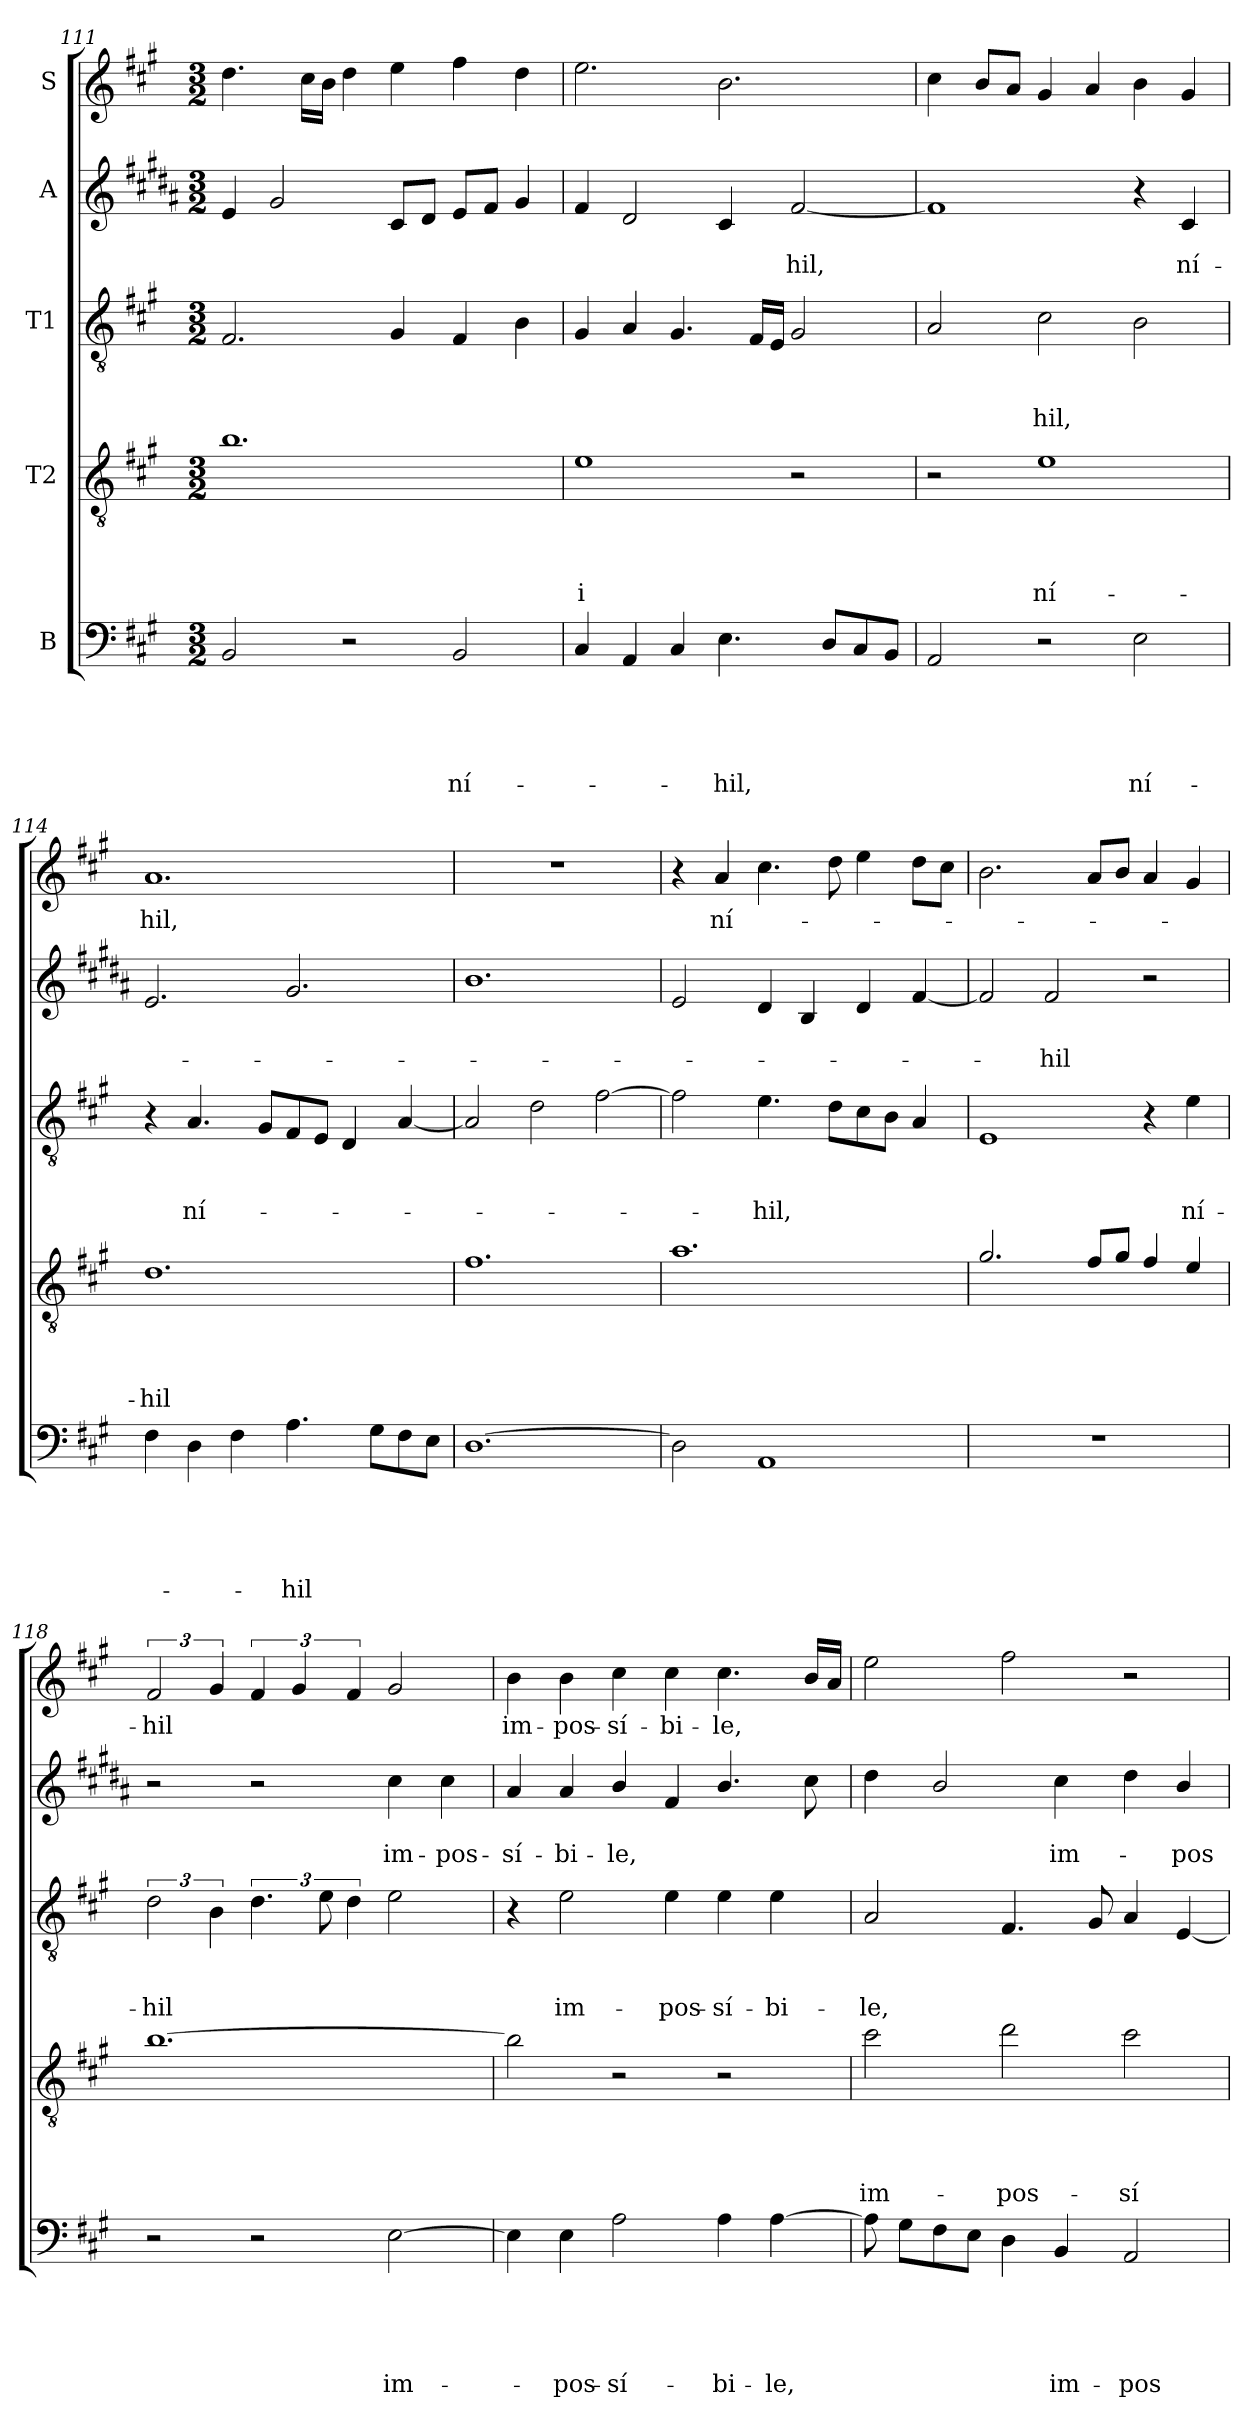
**kern	**text	**text	**text	**text	**text	**kern	**text	**text	**text	**text	**kern	**text	**text	**text	**kern	**text	**text	**kern	**text
*part5	*part5	*part5	*part5	*part5	*part5	*part4	*part4	*part4	*part4	*part4	*part3	*part3	*part3	*part3	*part2	*part2	*part2	*part1	*part1
*staff5	*staff5	*staff5	*staff5	*staff5	*staff5	*staff4	*staff4	*staff4	*staff4	*staff4	*staff3	*staff3	*staff3	*staff3	*staff2	*staff2	*staff2	*staff1	*staff1
*I"B	*	*	*	*	*	*I"T2	*	*	*	*	*I"T1	*	*	*	*I"A	*	*	*I"S	*
*clefF4	*	*	*	*	*	*clefGv2	*	*	*	*	*clefGv2	*	*	*	*clefG2	*	*	*clefG2	*
*	*	*	*	*	*	*ITrd8c14	*	*	*	*	*	*	*	*	*ITrd1c2	*	*	*	*
*k[f#c#g#]	*	*	*	*	*	*k[f#c#g#]	*	*	*	*	*k[f#c#g#]	*	*	*	*k[f#c#g#]	*	*	*k[f#c#g#]	*
*A:	*	*	*	*	*	*A:	*	*	*	*	*A:	*	*	*	*A:	*	*	*A:	*
*M3/2	*	*	*	*	*	*M3/2	*	*	*	*	*M3/2	*	*	*	*M3/2	*	*	*M3/2	*
=111	=111	=111	=111	=111	=111	=111	=111	=111	=111	=111	=111	=111	=111	=111	=111	=111	=111	=111	=111
2BB/	.	.	.	.	.	1.B	.	.	.	.	2.F#/	.	.	.	4d/	.	.	4.dd\	.
.	.	.	.	.	.	.	.	.	.	.	.	.	.	.	2f#/	.	.	.	.
.	.	.	.	.	.	.	.	.	.	.	.	.	.	.	.	.	.	16cc#\LL	.
.	.	.	.	.	.	.	.	.	.	.	.	.	.	.	.	.	.	16b\JJ	.
2r	.	.	.	.	.	.	.	.	.	.	.	.	.	.	.	.	.	4dd\	.
.	.	.	.	.	.	.	.	.	.	.	4G#/	.	.	.	8B/L	.	.	4ee\	.
.	.	.	.	.	.	.	.	.	.	.	.	.	.	.	8c#/J	.	.	.	.
!	!	!	!	!	!LO:LY:b	!	!	!	!	!	!	!	!	!	!	!	!	!	!
2BB/	.	.	.	.	ní-	.	.	.	.	.	4F#/	.	.	.	8d/L	.	.	4ff#\	.
.	.	.	.	.	.	.	.	.	.	.	.	.	.	.	8e/J	.	.	.	.
.	.	.	.	.	.	.	.	.	.	.	4B\	.	.	.	4f#/	.	.	4dd\	.
=112	=112	=112	=112	=112	=112	=112	=112	=112	=112	=112	=112	=112	=112	=112	=112	=112	=112	=112	=112
!	!	!	!	!	!	!	!	!	!	!LO:LY:b	!	!	!	!	!	!	!	!	!
4C#/	.	.	.	.	.	1E	.	.	.	-i	4G#/	.	.	.	4e/	.	.	2.ee\	.
4AA/	.	.	.	.	.	.	.	.	.	.	4A/	.	.	.	2c#/	.	.	.	.
4C#/	.	.	.	.	.	.	.	.	.	.	4.G#/	.	.	.	.	.	.	.	.
!	!	!	!	!	!LO:LY:b	!	!	!	!	!	!	!	!	!	!	!	!	!	!
4.E\	.	.	.	.	-hil,	.	.	.	.	.	.	.	.	.	4B/	.	.	2.b\	.
.	.	.	.	.	.	.	.	.	.	.	16F#/LL	.	.	.	.	.	.	.	.
.	.	.	.	.	.	.	.	.	.	.	16E/JJ	.	.	.	.	.	.	.	.
!	!	!	!	!	!	!	!	!	!	!	!	!	!	!	!	!	!LO:LY:b	!	!
.	.	.	.	.	.	2r	.	.	.	.	2G#/	.	.	.	[2e/	.	-hil,	.	.
8D/L	.	.	.	.	.	.	.	.	.	.	.	.	.	.	.	.	.	.	.
8C#/	.	.	.	.	.	.	.	.	.	.	.	.	.	.	.	.	.	.	.
8BB/J	.	.	.	.	.	.	.	.	.	.	.	.	.	.	.	.	.	.	.
=113	=113	=113	=113	=113	=113	=113	=113	=113	=113	=113	=113	=113	=113	=113	=113	=113	=113	=113	=113
2AA/	.	.	.	.	.	2r	.	.	.	.	2A/	.	.	.	1e]	.	.	4cc#\	.
.	.	.	.	.	.	.	.	.	.	.	.	.	.	.	.	.	.	8b/L	.
.	.	.	.	.	.	.	.	.	.	.	.	.	.	.	.	.	.	8a/J	.
!	!	!	!	!	!	!	!	!	!	!LO:LY:b	!	!	!	!LO:LY:b	!	!	!	!	!
2r	.	.	.	.	.	1E	.	.	.	ní-	2c#\	.	.	-hil,	.	.	.	4g#/	.
.	.	.	.	.	.	.	.	.	.	.	.	.	.	.	.	.	.	4a/	.
!	!	!	!	!	!LO:LY:b	!	!	!	!	!	!	!	!	!	!	!	!	!	!
2E\	.	.	.	.	ní-	.	.	.	.	.	2B\	.	.	.	4r	.	.	4b\	.
!	!	!	!	!	!	!	!	!	!	!	!	!	!	!	!	!	!LO:LY:b	!	!
.	.	.	.	.	.	.	.	.	.	.	.	.	.	.	4B/	.	ní-	4g#/	.
!!LO:LB:g=z
=114	=114	=114	=114	=114	=114	=114	=114	=114	=114	=114	=114	=114	=114	=114	=114	=114	=114	=114	=114
!	!	!	!	!	!	!	!	!	!	!LO:LY:b	!	!	!	!	!	!	!	!	!LO:LY:b
4F#\	.	.	.	.	.	1.D	.	.	.	-hil	4r	.	.	.	2.d/	.	.	1.a	-hil,
!	!	!	!	!	!	!	!	!	!	!	!	!	!	!LO:LY:b	!	!	!	!	!
4D\	.	.	.	.	.	.	.	.	.	.	4.A/	.	.	ní-	.	.	.	.	.
4F#\	.	.	.	.	.	.	.	.	.	.	.	.	.	.	.	.	.	.	.
.	.	.	.	.	.	.	.	.	.	.	8G#/L	.	.	.	.	.	.	.	.
!	!	!	!	!	!LO:LY:b	!	!	!	!	!	!	!	!	!	!	!	!	!	!
4.A\	.	.	.	.	-hil	.	.	.	.	.	8F#/	.	.	.	2.f#/	.	.	.	.
.	.	.	.	.	.	.	.	.	.	.	8E/J	.	.	.	.	.	.	.	.
.	.	.	.	.	.	.	.	.	.	.	4D/	.	.	.	.	.	.	.	.
8G#\L	.	.	.	.	.	.	.	.	.	.	.	.	.	.	.	.	.	.	.
8F#\	.	.	.	.	.	.	.	.	.	.	[4A/	.	.	.	.	.	.	.	.
8E\J	.	.	.	.	.	.	.	.	.	.	.	.	.	.	.	.	.	.	.
=115	=115	=115	=115	=115	=115	=115	=115	=115	=115	=115	=115	=115	=115	=115	=115	=115	=115	=115	=115
[1.D	.	.	.	.	.	1.F#	.	.	.	.	2A/]	.	.	.	1.a	.	.	1.r	.
.	.	.	.	.	.	.	.	.	.	.	2d\	.	.	.	.	.	.	.	.
.	.	.	.	.	.	.	.	.	.	.	[2f#\	.	.	.	.	.	.	.	.
=116	=116	=116	=116	=116	=116	=116	=116	=116	=116	=116	=116	=116	=116	=116	=116	=116	=116	=116	=116
2D\]	.	.	.	.	.	1.A	.	.	.	.	2f#\]	.	.	.	2d/	.	.	4r	.
!	!	!	!	!	!	!	!	!	!	!	!	!	!	!	!	!	!	!	!LO:LY:b
.	.	.	.	.	.	.	.	.	.	.	.	.	.	.	.	.	.	4a/	ní-
!	!	!	!	!	!	!	!	!	!	!	!	!	!	!LO:LY:b	!	!	!	!	!
1AA	.	.	.	.	.	.	.	.	.	.	4.e\	.	.	-hil,	4c#/	.	.	4.cc#\	.
.	.	.	.	.	.	.	.	.	.	.	.	.	.	.	4A/	.	.	.	.
.	.	.	.	.	.	.	.	.	.	.	8d\L	.	.	.	.	.	.	8dd\	.
.	.	.	.	.	.	.	.	.	.	.	8c#\	.	.	.	4c#/	.	.	4ee\	.
.	.	.	.	.	.	.	.	.	.	.	8B\J	.	.	.	.	.	.	.	.
.	.	.	.	.	.	.	.	.	.	.	4A/	.	.	.	[4e/	.	.	8dd\L	.
.	.	.	.	.	.	.	.	.	.	.	.	.	.	.	.	.	.	8cc#\J	.
=117	=117	=117	=117	=117	=117	=117	=117	=117	=117	=117	=117	=117	=117	=117	=117	=117	=117	=117	=117
1.r	.	.	.	.	.	2.G#/	.	.	.	.	1E	.	.	.	2e/]	.	.	2.b\	.
!	!	!	!	!	!	!	!	!	!	!	!	!	!	!	!	!	!LO:LY:b	!	!
.	.	.	.	.	.	.	.	.	.	.	.	.	.	.	2e/	.	-hil	.	.
.	.	.	.	.	.	8F#/L	.	.	.	.	.	.	.	.	.	.	.	8a/L	.
.	.	.	.	.	.	8G#/J	.	.	.	.	.	.	.	.	.	.	.	8b/J	.
.	.	.	.	.	.	4F#/	.	.	.	.	4r	.	.	.	2r	.	.	4a/	.
!	!	!	!	!	!	!	!	!	!	!	!	!	!	!LO:LY:b	!	!	!	!	!
.	.	.	.	.	.	4E/	.	.	.	.	4e\	.	.	ní-	.	.	.	4g#/	.
!!LO:PB:g=z
=118	=118	=118	=118	=118	=118	=118	=118	=118	=118	=118	=118	=118	=118	=118	=118	=118	=118	=118	=118
!	!	!	!	!	!	!	!	!	!	!	!	!	!	!LO:LY:b	!	!	!	!	!LO:LY:b
2r	.	.	.	.	.	[1.B	.	.	.	.	3d\	.	.	-hil	2r	.	.	3f#/	-hil
.	.	.	.	.	.	.	.	.	.	.	6B\	.	.	.	.	.	.	6g#/	.
2r	.	.	.	.	.	.	.	.	.	.	6.d\	.	.	.	2r	.	.	6f#/	.
.	.	.	.	.	.	.	.	.	.	.	.	.	.	.	.	.	.	6g#/	.
.	.	.	.	.	.	.	.	.	.	.	12e\	.	.	.	.	.	.	.	.
.	.	.	.	.	.	.	.	.	.	.	6d\	.	.	.	.	.	.	6f#/	.
!	!	!	!	!	!LO:LY:b	!	!	!	!	!	!	!	!	!	!	!	!LO:LY:b	!	!
[2E\	.	.	.	.	im-	.	.	.	.	.	2e\	.	.	.	4b\	.	im-	2g#/	.
!	!	!	!	!	!	!	!	!	!	!	!	!	!	!	!	!	!LO:LY:b	!	!
.	.	.	.	.	.	.	.	.	.	.	.	.	.	.	4b\	.	-pos-	.	.
=119	=119	=119	=119	=119	=119	=119	=119	=119	=119	=119	=119	=119	=119	=119	=119	=119	=119	=119	=119
!	!	!	!	!	!	!	!	!	!	!	!	!	!	!	!	!	!LO:LY:b	!	!LO:LY:b
4E\]	.	.	.	.	.	2B\]	.	.	.	.	4r	.	.	.	4g#/	.	-sí-	4b\	im-
!	!	!	!	!	!LO:LY:b	!	!	!	!	!	!	!	!	!LO:LY:b	!	!	!LO:LY:b	!	!LO:LY:b
4E\	.	.	.	.	-pos-	.	.	.	.	.	2e\	.	.	im-	4g#/	.	-bi-	4b\	-pos-
!	!	!	!	!	!LO:LY:b	!	!	!	!	!	!	!	!	!	!	!	!LO:LY:b	!	!LO:LY:b
2A\	.	.	.	.	-sí-	2r	.	.	.	.	.	.	.	.	4a/	.	-le,	4cc#\	-sí-
!	!	!	!	!	!	!	!	!	!	!	!	!	!	!LO:LY:b	!	!	!	!	!LO:LY:b
.	.	.	.	.	.	.	.	.	.	.	4e\	.	.	-pos-	4e/	.	.	4cc#\	-bi-
!	!	!	!	!	!LO:LY:b	!	!	!	!	!	!	!	!	!LO:LY:b	!	!	!	!	!LO:LY:b
4A\	.	.	.	.	-bi-	2r	.	.	.	.	4e\	.	.	-sí-	4.a/	.	.	4.cc#\	-le,
!	!	!	!	!	!LO:LY:b	!	!	!	!	!	!	!	!	!LO:LY:b	!	!	!	!	!
[4A\	.	.	.	.	-le,	.	.	.	.	.	4e\	.	.	-bi-	.	.	.	.	.
.	.	.	.	.	.	.	.	.	.	.	.	.	.	.	8b\	.	.	16b/LL	.
.	.	.	.	.	.	.	.	.	.	.	.	.	.	.	.	.	.	16a/JJ	.
=120	=120	=120	=120	=120	=120	=120	=120	=120	=120	=120	=120	=120	=120	=120	=120	=120	=120	=120	=120
!	!	!	!	!	!	!	!	!	!	!LO:LY:b	!	!	!	!LO:LY:b	!	!	!	!	!
8A\]	.	.	.	.	.	2c#\	.	.	.	im-	2A/	.	.	-le,	4cc#\	.	.	2ee\	.
8G#\L	.	.	.	.	.	.	.	.	.	.	.	.	.	.	.	.	.	.	.
8F#\	.	.	.	.	.	.	.	.	.	.	.	.	.	.	2a/	.	.	.	.
8E\J	.	.	.	.	.	.	.	.	.	.	.	.	.	.	.	.	.	.	.
!	!	!	!	!	!	!	!	!	!	!LO:LY:b	!	!	!	!	!	!	!	!	!
4D\	.	.	.	.	.	2d\	.	.	.	-pos-	4.F#/	.	.	.	.	.	.	2ff#\	.
!	!	!	!	!	!LO:LY:b	!	!	!	!	!	!	!	!	!	!	!	!LO:LY:b	!	!
4BB/	.	.	.	.	im-	.	.	.	.	.	.	.	.	.	4b\	.	im-	.	.
.	.	.	.	.	.	.	.	.	.	.	8G#/	.	.	.	.	.	.	.	.
!	!	!	!	!	!LO:LY:b	!	!	!	!	!LO:LY:b	!	!	!	!	!	!	!	!	!
2AA/	.	.	.	.	-pos-	2c#\	.	.	.	-sí-	4A/	.	.	.	4cc#\	.	.	2r	.
!	!	!	!	!	!	!	!	!	!	!	!	!	!	!	!	!	!LO:LY:b	!	!
.	.	.	.	.	.	.	.	.	.	.	[4E/	.	.	.	4a/	.	-pos-	.	.
=	=	=	=	=	=	=	=	=	=	=	=	=	=	=	=	=	=	=	=
*-	*-	*-	*-	*-	*-	*-	*-	*-	*-	*-	*-	*-	*-	*-	*-	*-	*-	*-	*-
